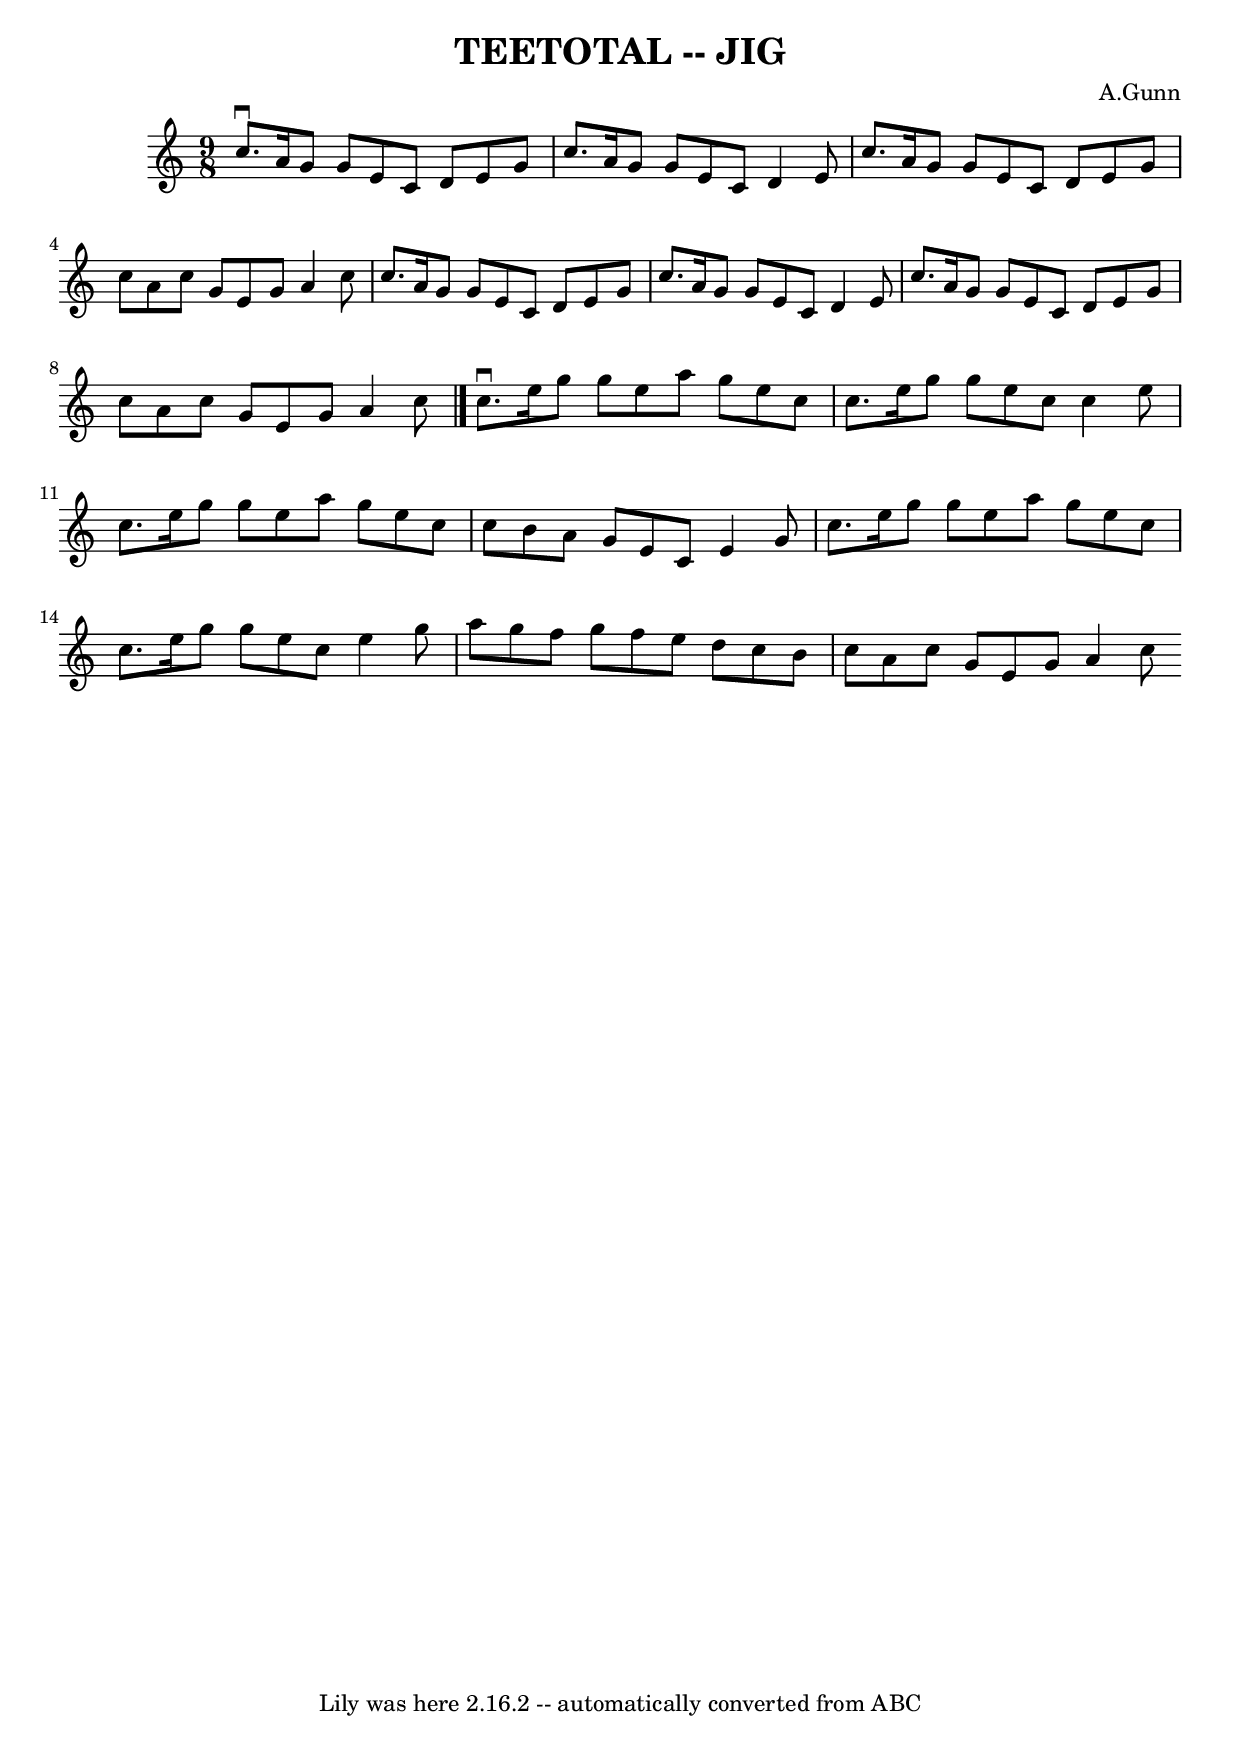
\version "2.16.2"
\include "Mammoth.ily"
\header {
  %% book = "Ryan's Mammoth Collection of Fiddle Tunes"
  composer = "A.Gunn"
  crossRefNumber = "1"
  footnotes = ""
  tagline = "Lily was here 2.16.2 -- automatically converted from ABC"
  title = "TEETOTAL -- JIG"

}
voicedefault =  {


  \time 9/8 
  \key a \minor   c''8.^\downbow a'16 g'8 g'8 e'8 c'8 d'8 e'8 g'8      |
  c''8. a'16 g'8 g'8 e'8 c'8 d'4 e'8     |
  c''8. a'16 g'8 g'8 e'8 c'8 d'8 e'8 g'8     |
  c''8 a'8 c''8 g'8 e'8 g'8 a'4 c''8         |
  c''8. a'16 g'8 g'8 e'8 c'8 d'8 e'8 g'8     |
  c''8. a'16 g'8 g'8 e'8 c'8 d'4 e'8     |
  c''8. a'16 g'8 g'8 e'8 c'8 d'8 e'8 g'8     |
  c''8 a'8 c''8 g'8 e'8 g'8 a'4 c''8    \bar "|."    c''8.^\downbow e''16 g''8 g''8 e''8 a''8 g''8 e''8 c''8      |
  c''8. e''16 g''8 g''8 e''8 c''8 c''4 e''8     |
  c''8. e''16 g''8 g''8 e''8 a''8 g''8 e''8 c''8     |
  c''8 b'8 a'8 g'8 e'8 c'8 e'4 g'8         |
  c''8. e''16 g''8 g''8 e''8 a''8 g''8 e''8 c''8     |
  c''8. e''16 g''8 g''8 e''8 c''8 e''4 g''8     |
  a''8 g''8 f''8 g''8 f''8 e''8 d''8 c''8 b'8     |
  c''8 a'8 c''8 g'8 e'8 g'8 a'4 c''8    \bar " |."   

}

\score{
  <<

    \context Staff="default"
    {
      \voicedefault 
      
    }

  >>
  \layout {
    
  }
  \midi {
  }

}
